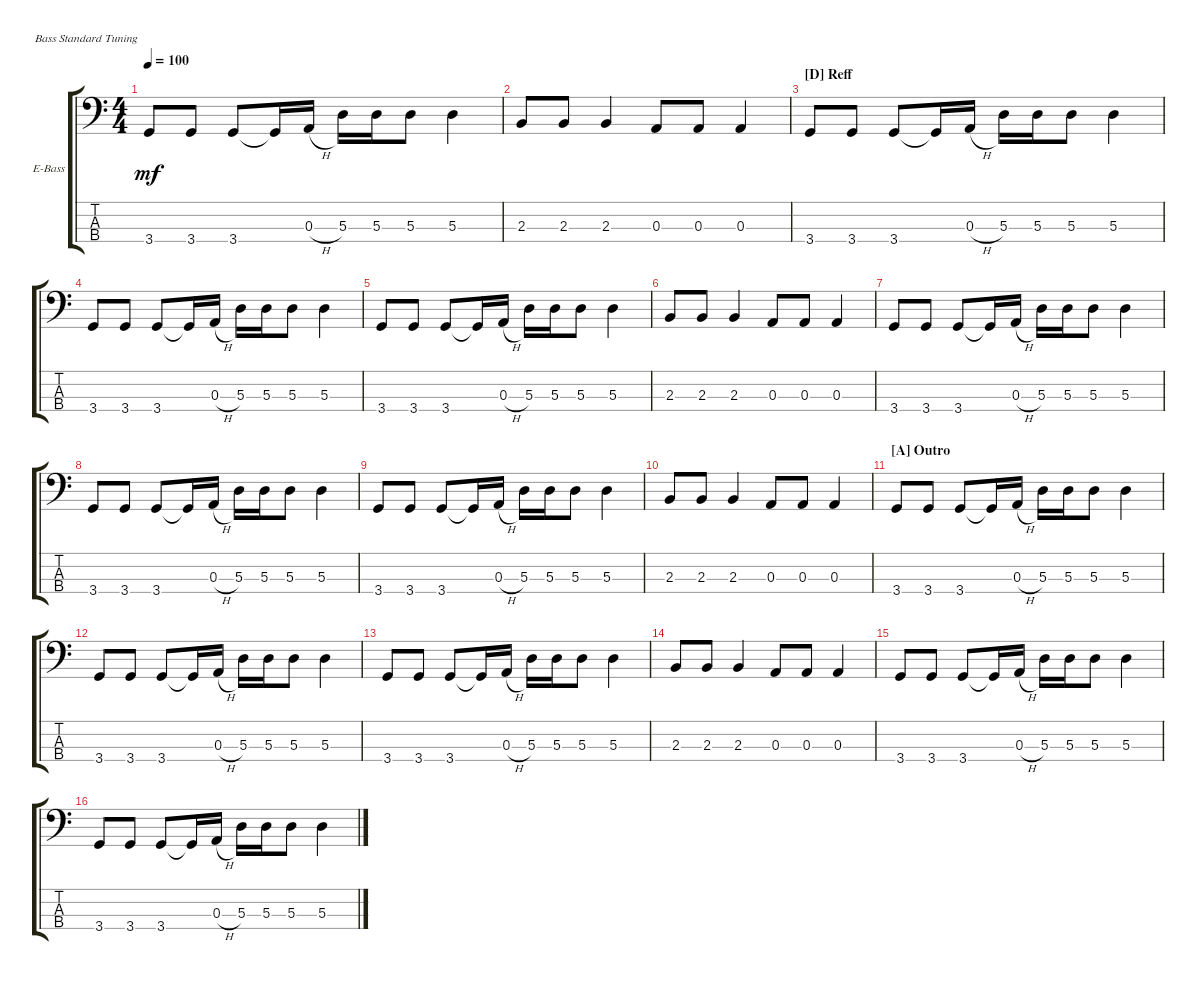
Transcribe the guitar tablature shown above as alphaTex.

\defaultSystemsLayout 4
\bracketExtendMode groupsimilarinstruments
\firstSystemTrackNameOrientation horizontal
\otherSystemsTrackNameOrientation horizontal
\track ("Electric Bass" "E-Bass") {instrument electricbassfinger}
\staff {score tabs}
\tuning (G2 D2 A1 E1)
\ts (4 4)
\tempo 100
\clef f4
\ks c
3.4.8{dy mf} 3.4.8 3.4.8 3.4{t}.16 0.3{h}.16 5.3.16 5.3.16 5.3.8 5.3.4 |
2.3.8 2.3.8 2.3.4 0.3.8 0.3.8 0.3.4 |
\section ("D" "Reff")
3.4.8 3.4.8 3.4.8 3.4{t}.16 0.3{h}.16 5.3.16 5.3.16 5.3.8 5.3.4 |
3.4.8 3.4.8 3.4.8 3.4{t}.16 0.3{h}.16 5.3.16 5.3.16 5.3.8 5.3.4 |
3.4.8 3.4.8 3.4.8 3.4{t}.16 0.3{h}.16 5.3.16 5.3.16 5.3.8 5.3.4 |
2.3.8 2.3.8 2.3.4 0.3.8 0.3.8 0.3.4 |
3.4.8 3.4.8 3.4.8 3.4{t}.16 0.3{h}.16 5.3.16 5.3.16 5.3.8 5.3.4 |
3.4.8 3.4.8 3.4.8 3.4{t}.16 0.3{h}.16 5.3.16 5.3.16 5.3.8 5.3.4 |
3.4.8 3.4.8 3.4.8 3.4{t}.16 0.3{h}.16 5.3.16 5.3.16 5.3.8 5.3.4 |
2.3.8 2.3.8 2.3.4 0.3.8 0.3.8 0.3.4 |
\section ("A" "Outro")
3.4.8 3.4.8 3.4.8 3.4{t}.16 0.3{h}.16 5.3.16 5.3.16 5.3.8 5.3.4 |
3.4.8 3.4.8 3.4.8 3.4{t}.16 0.3{h}.16 5.3.16 5.3.16 5.3.8 5.3.4 |
3.4.8 3.4.8 3.4.8 3.4{t}.16 0.3{h}.16 5.3.16 5.3.16 5.3.8 5.3.4 |
2.3.8 2.3.8 2.3.4 0.3.8 0.3.8 0.3.4 |
3.4.8 3.4.8 3.4.8 3.4{t}.16 0.3{h}.16 5.3.16 5.3.16 5.3.8 5.3.4 |
3.4.8 3.4.8 3.4.8 3.4{t}.16 0.3{h}.16 5.3.16 5.3.16 5.3.8 5.3.4
